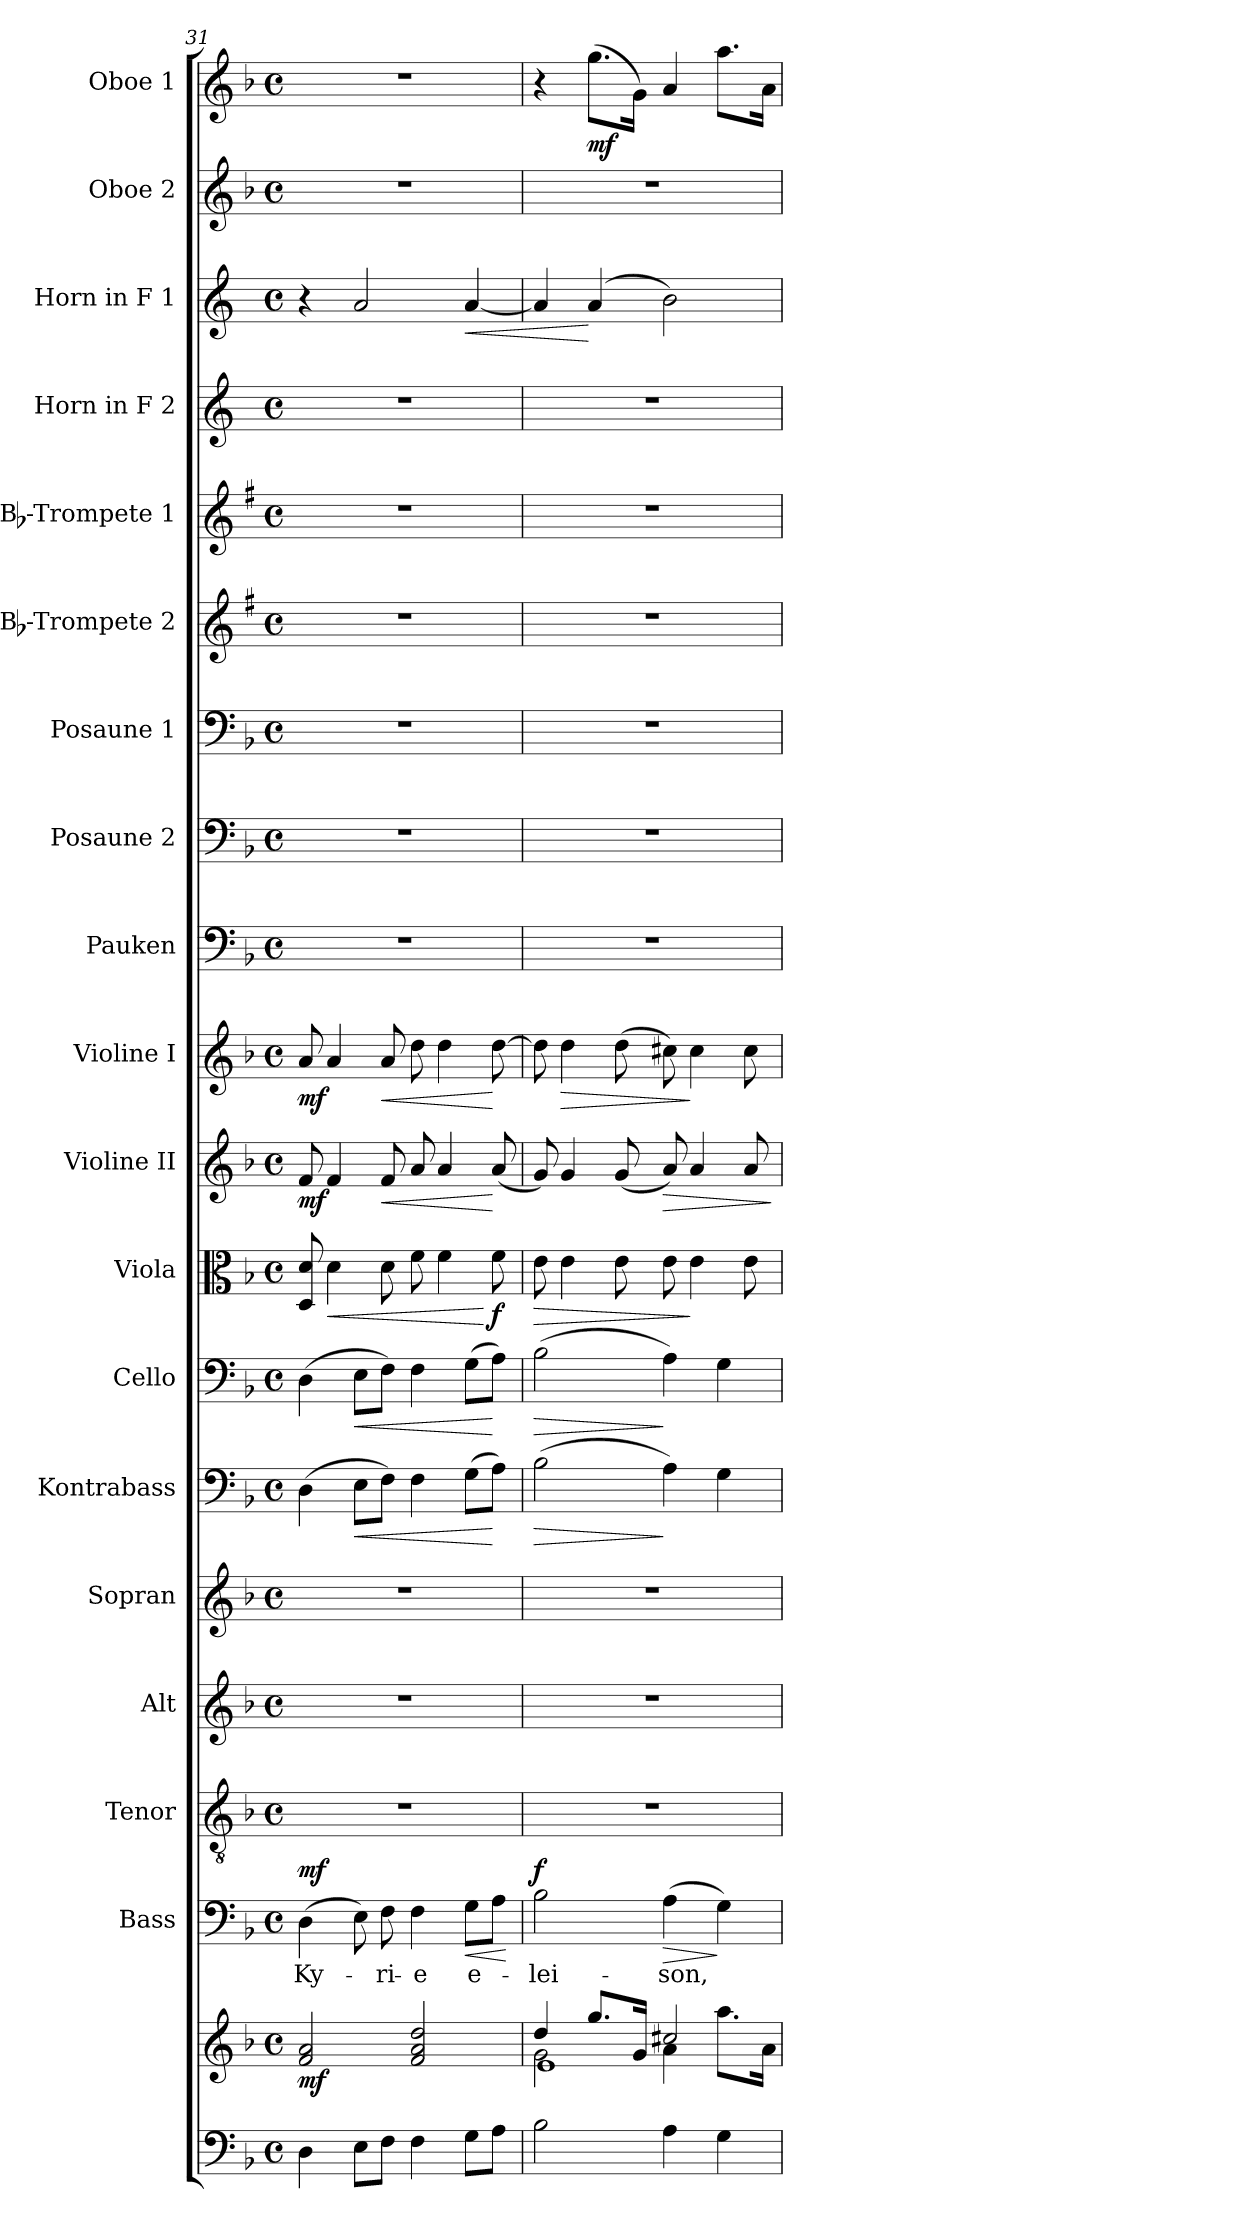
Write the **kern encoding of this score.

**kern	**kern	**dynam	**kern	**text	**dynam	**kern	**kern	**kern	**kern	**dynam	**kern	**dynam	**kern	**dynam	**kern	**dynam	**kern	**dynam	**kern	**kern	**kern	**kern	**kern	**kern	**kern	**dynam	**kern	**kern	**dynam
*part19	*part19	*part19	*part18	*part18	*part18	*part17	*part16	*part15	*part14	*part14	*part13	*part13	*part12	*part12	*part11	*part11	*part10	*part10	*part9	*part8	*part7	*part6	*part5	*part4	*part3	*part3	*part2	*part1	*part1
*staff20	*staff19	*staff19/20	*staff18	*staff18	*staff18	*staff17	*staff16	*staff15	*staff14	*staff14	*staff13	*staff13	*staff12	*staff12	*staff11	*staff11	*staff10	*staff10	*staff9	*staff8	*staff7	*staff6	*staff5	*staff4	*staff3	*staff3	*staff2	*staff1	*staff1
*	*	*	*I"Bass	*	*	*I"Tenor	*I"Alt	*I"Sopran	*I"Kontrabass	*	*I"Cello	*	*I"Viola	*	*I"Violine II	*	*I"Violine I	*	*I"Pauken	*I"Posaune 2	*I"Posaune 1	*I"Bb-Trompete 2	*I"Bb-Trompete 1	*I"Horn in F 2	*I"Horn in F 1	*	*I"Oboe 2	*I"Oboe 1	*
*	*	*	*I'B.	*	*	*I'T.	*I'A.	*I'S.	*I'Kb.	*	*	*	*I'Vla.	*	*I'Vl. II	*	*I'Vl. I	*	*I'Pk.	*I'Pos. 2	*I'Pos. 1	*I'Bb Trp. 2	*I'Bb Trp. 1	*	*	*	*I'Ob. 2	*I'Ob. 1	*
*clefF4	*clefG2	*	*clefF4	*	*	*clefGv2	*clefG2	*clefG2	*clefF4	*	*clefF4	*	*clefC3	*	*clefG2	*	*clefG2	*	*clefF4	*clefF4	*clefF4	*clefG2	*clefG2	*clefG2	*clefG2	*	*clefG2	*clefG2	*
*	*	*	*	*	*	*	*	*	*ITrd7c12	*	*	*	*	*	*	*	*	*	*	*	*	*ITrd1c2	*ITrd1c2	*ITrd4c7	*ITrd4c7	*	*	*	*
*k[b-]	*k[b-]	*	*k[b-]	*	*	*k[b-]	*k[b-]	*k[b-]	*k[b-]	*	*k[b-]	*	*k[b-]	*	*k[b-]	*	*k[b-]	*	*k[b-]	*k[b-]	*k[b-]	*k[b-]	*k[b-]	*k[b-]	*k[b-]	*	*k[b-]	*k[b-]	*
*F:	*F:	*	*F:	*	*	*F:	*F:	*F:	*F:	*	*F:	*	*F:	*	*F:	*	*F:	*	*F:	*F:	*F:	*F:	*F:	*F:	*F:	*	*F:	*F:	*
*M4/4	*M4/4	*	*M4/4	*	*	*M4/4	*M4/4	*M4/4	*M4/4	*	*M4/4	*	*M4/4	*	*M4/4	*	*M4/4	*	*M4/4	*M4/4	*M4/4	*M4/4	*M4/4	*M4/4	*M4/4	*	*M4/4	*M4/4	*
*met(c)	*met(c)	*	*met(c)	*	*	*met(c)	*met(c)	*met(c)	*met(c)	*	*met(c)	*	*met(c)	*	*met(c)	*	*met(c)	*	*met(c)	*met(c)	*met(c)	*met(c)	*met(c)	*met(c)	*met(c)	*	*met(c)	*met(c)	*
=31	=31	=31	=31	=31	=31	=31	=31	=31	=31	=31	=31	=31	=31	=31	=31	=31	=31	=31	=31	=31	=31	=31	=31	=31	=31	=31	=31	=31	=31
!	!	!LO:DY:b	!	!LO:LY:b	!LO:DY:a	!	!	!	!	!	!	!	!	!	!	!LO:DY:b	!	!LO:DY:b	!	!	!	!	!	!	!	!	!	!	!
4D\	2f/ 2a/	mf	(>4D\	Ky-	mf	1r	1r	1r	(>4DD\	.	(>4D\	.	8D/ 8d/	.	8f/	mf	8a/	mf	1r	1r	1r	1r	1r	1r	4r	.	1r	1r	.
!	!	!	!	!	!	!	!	!	!	!	!	!	!	!LO:HP:b	!	!	!	!	!	!	!	!	!	!	!	!	!	!	!
.	.	.	.	.	.	.	.	.	.	.	.	.	4d\	<	4f/	.	4a/	.	.	.	.	.	.	.	.	.	.	.	.
!	!	!	!	!	!	!	!	!	!	!LO:HP:b	!	!LO:HP:b	!	!	!	!	!	!	!	!	!	!	!	!	!	!	!	!	!
8E\L	.	.	8E\)	.	.	.	.	.	8EE\L	<	8E\L	<	.	.	.	.	.	.	.	.	.	.	.	.	2d/	.	.	.	.
!	!	!	!	!LO:LY:b	!	!	!	!	!	!	!	!	!	!	!	!LO:HP:b	!	!LO:HP:b	!	!	!	!	!	!	!	!	!	!	!
8F\J	.	.	8F\	-ri-	.	.	.	.	8FF\J)	.	8F\J)	.	8d\	.	8f/	<	8a/	<	.	.	.	.	.	.	.	.	.	.	.
!	!	!	!	!LO:LY:b	!	!	!	!	!	!	!	!	!	!	!	!	!	!	!	!	!	!	!	!	!	!	!	!	!
4F\	2f/ 2a/ 2dd/	.	4F\	-e	.	.	.	.	4FF\	.	4F\	.	8f\	.	8a/	.	8dd\	.	.	.	.	.	.	.	.	.	.	.	.
.	.	.	.	.	.	.	.	.	.	.	.	.	4f\	.	4a/	.	4dd\	.	.	.	.	.	.	.	.	.	.	.	.
!	!	!	!	!LO:LY:b	!LO:HP:b	!	!	!	!	!	!	!	!	!	!	!	!	!	!	!	!	!	!	!	!	!LO:HP:b	!	!	!
8G\L	.	.	8G\L	e-	<	.	.	.	(>8GG\L	.	(>8G\L	.	.	.	.	.	.	.	.	.	.	.	.	.	[4d/	<	.	.	.
!	!	!	!	!	!	!	!	!	!	!	!	!	!	!LO:DY:n=1:b	!	!	!	!	!	!	!	!	!	!	!	!	!	!	!
8A\J	.	.	8A\J	.	.	.	.	.	8AA\J)	[	8A\J)	[	8f\	[ f	(<8a/	[	[8dd\	[	.	.	.	.	.	.	.	.	.	.	.
.	.	.	.	.	[	.	.	.	.	.	.	.	.	.	.	.	.	.	.	.	.	.	.	.	.	.	.	.	.
=32	=32	=32	=32	=32	=32	=32	=32	=32	=32	=32	=32	=32	=32	=32	=32	=32	=32	=32	=32	=32	=32	=32	=32	=32	=32	=32	=32	=32	=32
*	*^	*	*	*	*	*	*	*	*	*	*	*	*	*	*	*	*	*	*	*	*	*	*	*	*	*	*	*	*
*	*	*^	*	*	*	*	*	*	*	*	*	*	*	*	*	*	*	*	*	*	*	*	*	*	*	*	*	*	*	*
!	!	!	!	!	!	!LO:LY:b	!LO:DY:a	!	!	!	!	!LO:HP:b	!	!LO:HP:b	!	!LO:HP:b	!	!	!	!	!	!	!	!	!	!	!	!	!	!	!
2B-\	4dd/	2g\	1e	.	2B-\	-lei-	f	1r	1r	1r	(>2BB-\	>	(>2B-\	>	8e\	>	8g/)	.	8dd\]	.	1r	1r	1r	1r	1r	1r	4d/]	.	1r	4r	.
!	!	!	!	!	!	!	!	!	!	!	!	!	!	!	!	!	!	!	!	!LO:HP:b	!	!	!	!	!	!	!	!	!	!	!
.	.	.	.	.	.	.	.	.	.	.	.	.	.	.	4e\	.	4g/	.	4dd\	>	.	.	.	.	.	.	.	.	.	.	.
!	!	!	!	!	!	!	!	!	!	!	!	!	!	!	!	!	!	!	!	!	!	!	!	!	!	!	!	!	!	!	!LO:DY:b
.	8.gg/L	.	.	.	.	.	.	.	.	.	.	.	.	.	.	.	.	.	.	.	.	.	.	.	.	.	(4d/	[	.	(>8.gg\L	mf
.	.	.	.	.	.	.	.	.	.	.	.	.	.	.	8e\	.	(<8g/	.	(>8dd\	.	.	.	.	.	.	.	.	.	.	.	.
.	16g/Jk	.	.	.	.	.	.	.	.	.	.	.	.	.	.	.	.	.	.	.	.	.	.	.	.	.	.	.	.	16g\Jk)	.
!	!	!	!	!	!	!LO:LY:b	!LO:HP:b	!	!	!	!	!	!	!	!	!	!	!LO:HP:b	!	!	!	!	!	!	!	!	!	!	!	!	!
4A\	2cc#X/	4a\	.	.	(>4A\	-son,	>	.	.	.	4AA\)	]	4A\)	]	8e\	.	8a/)	>	8cc#X\)	.	.	.	.	.	.	.	2e\)	.	.	4a/	.
.	.	.	.	.	.	.	.	.	.	.	.	.	.	.	4e\	]	4a/	.	4cc#\	]	.	.	.	.	.	.	.	.	.	.	.
4G\	.	8.aa\L	.	.	4G\)	.	]	.	.	.	4GG\	.	4G\	.	.	.	.	.	.	.	.	.	.	.	.	.	.	.	.	8.aa\L	.
.	.	.	.	.	.	.	.	.	.	.	.	.	.	.	8e\	.	8a/	.	8cc#\	.	.	.	.	.	.	.	.	.	.	.	.
.	.	16a\Jk	.	.	.	.	.	.	.	.	.	.	.	.	.	.	.	.	.	.	.	.	.	.	.	.	.	.	.	16a\Jk	.
*	*v	*v	*v	*	*	*	*	*	*	*	*	*	*	*	*	*	*	*	*	*	*	*	*	*	*	*	*	*	*	*	*
.	.	.	.	.	.	.	.	.	.	.	.	.	.	.	.	]	.	.	.	.	.	.	.	.	.	.	.	.	.
=	=	=	=	=	=	=	=	=	=	=	=	=	=	=	=	=	=	=	=	=	=	=	=	=	=	=	=	=	=
*-	*-	*-	*-	*-	*-	*-	*-	*-	*-	*-	*-	*-	*-	*-	*-	*-	*-	*-	*-	*-	*-	*-	*-	*-	*-	*-	*-	*-	*-
